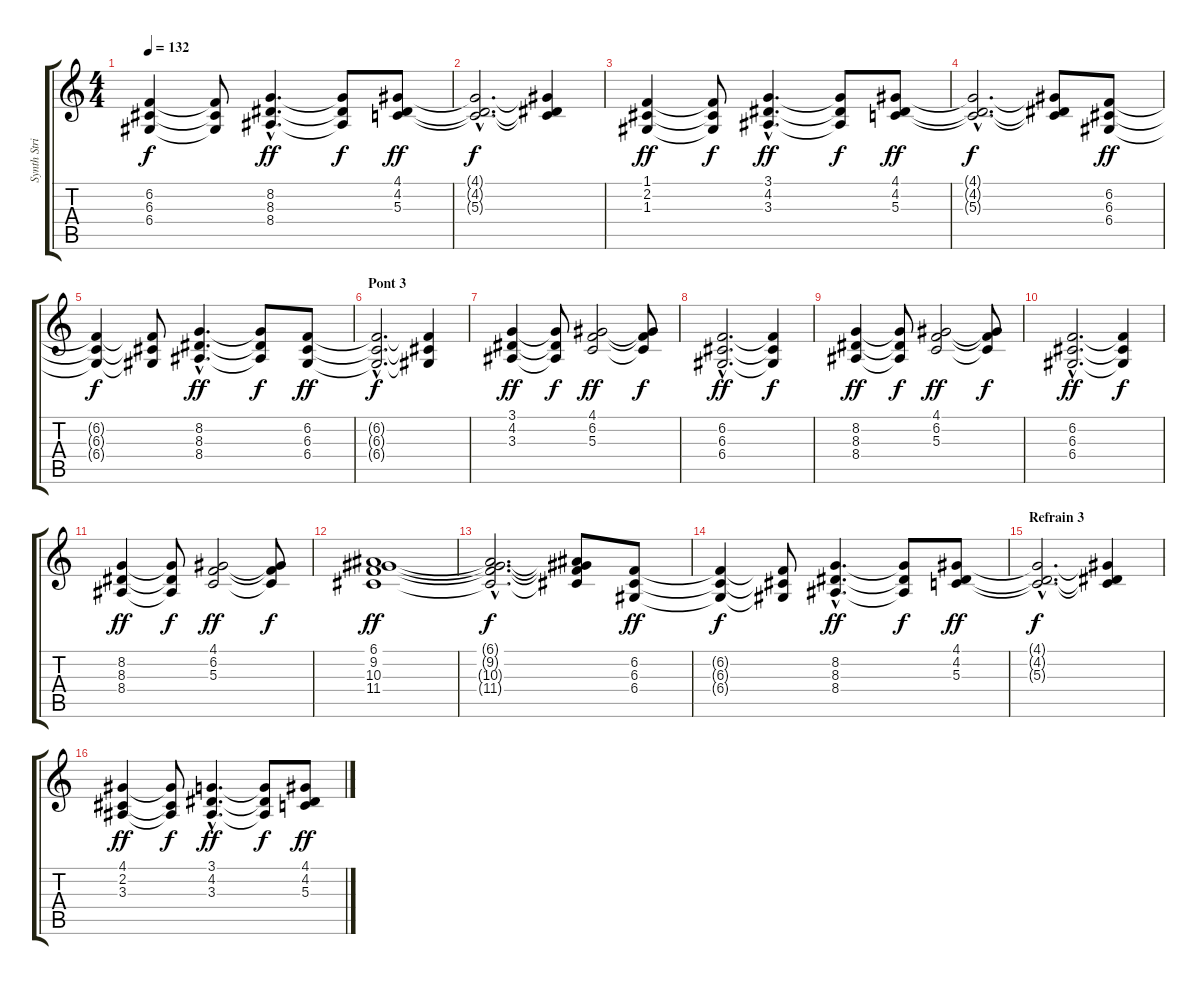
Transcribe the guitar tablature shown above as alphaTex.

\track ("Synth Strings" "Synth Stri") {instrument synthstrings1}
\staff {score tabs}
\tuning (E4 B3 G3 D3 A2 E2) {hide}
\ts (4 4)
\tempo 132
\clef g2
\ks c
(6.2{t} 6.3{t} 6.4{t}).4{dy f} (6.2{t} 6.3{t} 6.4{t}).8 (8.2{hac} 8.3{hac} 8.4{hac}).4{d dy ff} (8.2{t} 8.3{t} 8.4{t}).8{dy f} (4.1 4.2 5.3).8{dy ff} |
(4.1{hac t} 4.2{hac t} 5.3{hac t}).2{d dy f} (4.1{t} 4.2{t} 5.3{t}).4 |
(1.1 2.2 1.3).4{dy ff} (1.1{t} 2.2{t} 1.3{t}).8{dy f} (3.1{hac} 4.2{hac} 3.3{hac}).4{d dy ff} (3.1{t} 4.2{t} 3.3{t}).8{dy f} (4.1 4.2 5.3).8{dy ff} |
(4.1{hac t} 4.2{hac t} 5.3{hac t}).2{d dy f} (4.1{t} 4.2{t} 5.3{t}).8 (6.2 6.3 6.4).8{dy ff} |
(6.2{t} 6.3{t} 6.4{t}).4{dy f} (6.2{t} 6.3{t} 6.4{t}).8 (8.2{hac} 8.3{hac} 8.4{hac}).4{d dy ff} (8.2{t} 8.3{t} 8.4{t}).8{dy f} (6.2 6.3 6.4).8{dy ff} |
\section ("" "Pont 3")
(6.2{hac t} 6.3{hac t} 6.4{hac t}).2{d dy f} (6.2{t} 6.3{t} 6.4{t}).4 |
(3.1 4.2 3.3).4{dy ff} (3.1{t} 4.2{t} 3.3{t}).8{dy f} (4.1 6.2 5.3).2{dy ff} (4.1{t} 6.2{t} 5.3{t}).8{dy f} |
(6.2{hac} 6.3{hac} 6.4{hac}).2{d dy ff} (6.2{t} 6.3{t} 6.4{t}).4{dy f} |
(8.2 8.3 8.4).4{dy ff} (8.2{t} 8.3{t} 8.4{t}).8{dy f} (4.1 6.2 5.3).2{dy ff} (4.1{t} 6.2{t} 5.3{t}).8{dy f} |
(6.2{hac} 6.3{hac} 6.4{hac}).2{d dy ff} (6.2{t} 6.3{t} 6.4{t}).4{dy f} |
(8.2 8.3 8.4).4{dy ff} (8.2{t} 8.3{t} 8.4{t}).8{dy f} (4.1 6.2 5.3).2{dy ff} (4.1{t} 6.2{t} 5.3{t}).8{dy f} |
(6.1 9.2 10.3 11.4).1{dy ff} |
(6.1{hac t} 9.2{hac t} 10.3{hac t} 11.4{hac t}).2{d dy f} (6.1{t} 9.2{t} 10.3{t} 11.4{t}).8 (6.2 6.3 6.4).8{dy ff} |
(6.2{t} 6.3{t} 6.4{t}).4{dy f} (6.2{t} 6.3{t} 6.4{t}).8 (8.2{hac} 8.3{hac} 8.4{hac}).4{d dy ff} (8.2{t} 8.3{t} 8.4{t}).8{dy f} (4.1 4.2 5.3).8{dy ff} |
\section ("" "Refrain 3")
(4.1{hac t} 4.2{hac t} 5.3{hac t}).2{d dy f} (4.1{t} 4.2{t} 5.3{t}).4 |
(4.1 2.2 3.3).4{dy ff} (4.1{t} 2.2{t} 3.3{t}).8{dy f} (3.1{hac} 4.2{hac} 3.3{hac}).4{d dy ff} (3.1{t} 4.2{t} 3.3{t}).8{dy f} (4.1 4.2 5.3).8{dy ff}
